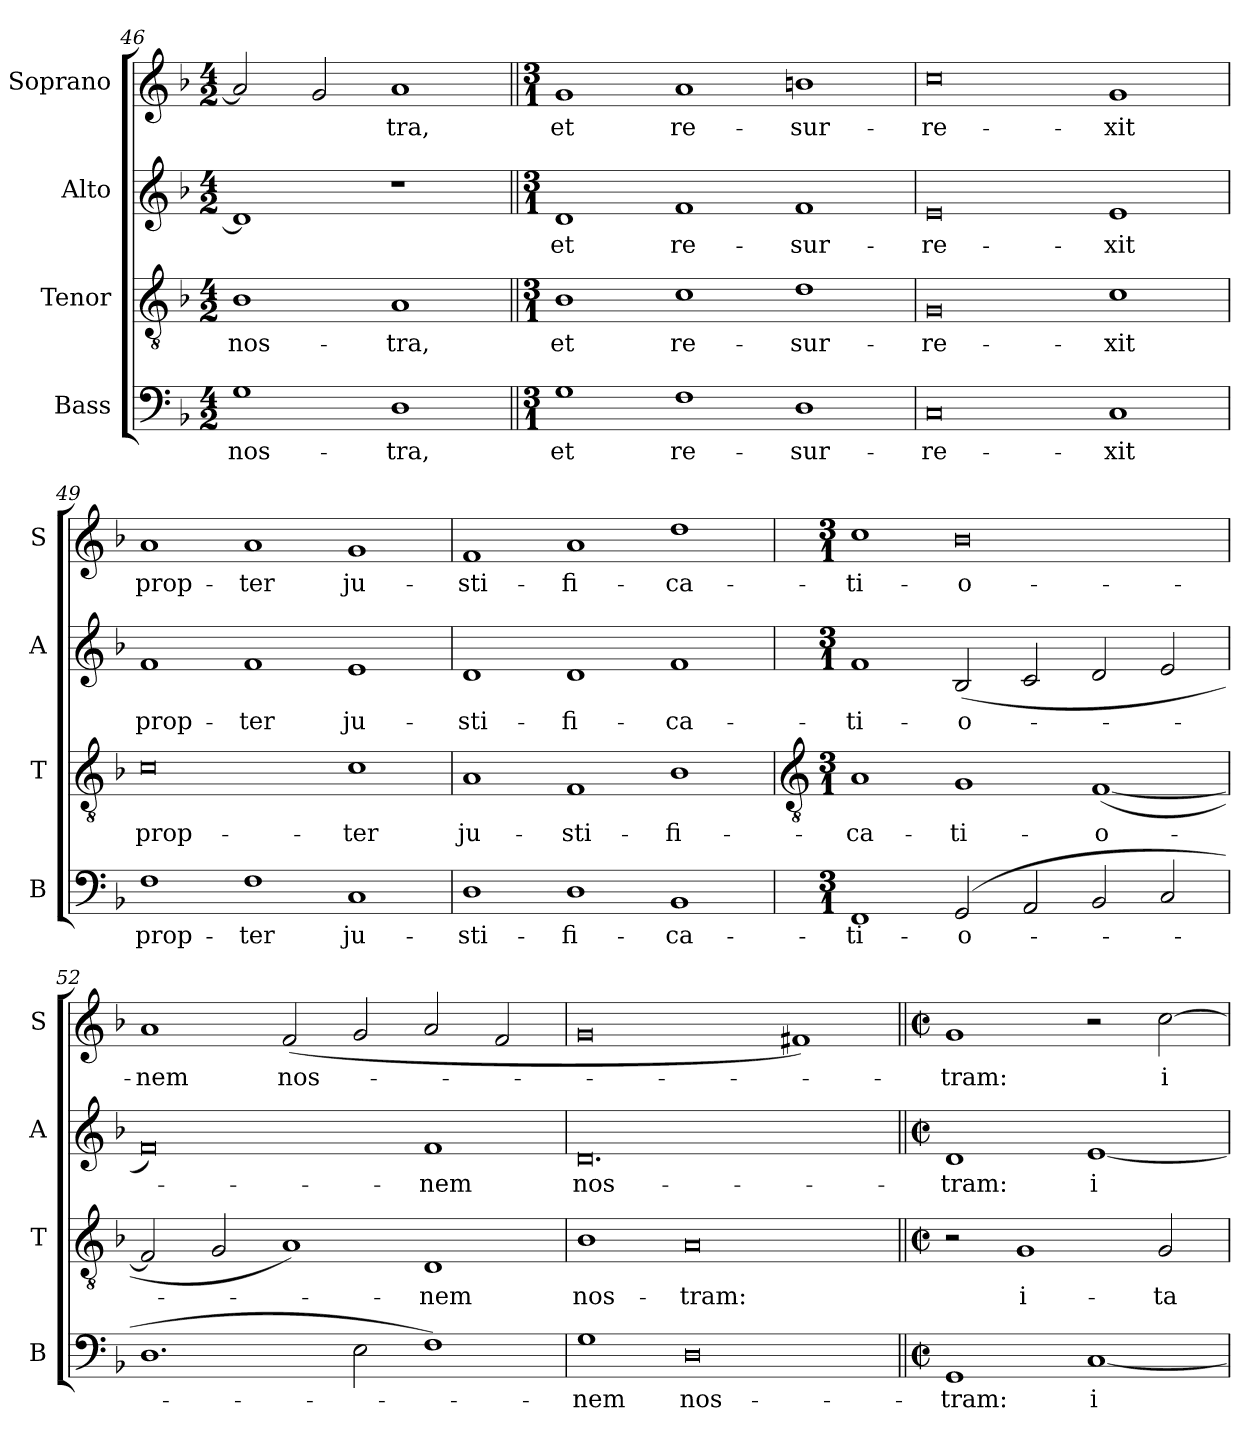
**kern	**text	**kern	**text	**kern	**text	**kern	**text
*part4	*part4	*part3	*part3	*part2	*part2	*part1	*part1
*staff4	*staff4	*staff3	*staff3	*staff2	*staff2	*staff1	*staff1
*I"Bass	*	*I"Tenor	*	*I"Alto	*	*I"Soprano	*
*I'B	*	*I'T	*	*I'A	*	*I'S	*
*clefF4	*	*clefGv2	*	*clefG2	*	*clefG2	*
*k[b-]	*	*k[b-]	*	*k[b-]	*	*k[b-]	*
*F:	*	*F:	*	*F:	*	*F:	*
*M4/2	*	*M4/2	*	*M4/2	*	*M4/2	*
=46	=46	=46	=46	=46	=46	=46	=46
!	!LO:LY:b	!	!LO:LY:b	!	!	!	!
1G	nos-	1B-	nos-	1d]	.	2a]	.
.	.	.	.	.	.	2g	.
!	!LO:LY:b	!	!LO:LY:b	!	!	!	!LO:LY:b
1D	-tra,	1A	-tra,	1r	.	1a	tra,
=47||	=47||	=47||	=47||	=47||	=47||	=47||	=47||
*M3/1	*	*M3/1	*	*M3/1	*	*M3/1	*
!	!LO:LY:b	!	!LO:LY:b	!	!LO:LY:b	!	!LO:LY:b
1G	et	1B-	et	1d	et	1g	et
!	!LO:LY:b	!	!LO:LY:b	!	!LO:LY:b	!	!LO:LY:b
1F	re-	1c	re-	1f	re-	1a	re-
!	!LO:LY:b	!	!LO:LY:b	!	!LO:LY:b	!	!LO:LY:b
1D	-sur-	1d	-sur-	1f	-sur-	1bn	-sur-
=48	=48	=48	=48	=48	=48	=48	=48
!	!LO:LY:b	!	!LO:LY:b	!	!LO:LY:b	!	!LO:LY:b
0C	-re-	0G	-re-	0e	-re-	0cc	-re-
!	!LO:LY:b	!	!LO:LY:b	!	!LO:LY:b	!	!LO:LY:b
1C	-xit	1c	-xit	1e	-xit	1g	-xit
=49	=49	=49	=49	=49	=49	=49	=49
!	!LO:LY:b	!	!LO:LY:b	!	!LO:LY:b	!	!LO:LY:b
1F	prop-	0c	prop-	1f	prop-	1a	prop-
!	!LO:LY:b	!	!	!	!LO:LY:b	!	!LO:LY:b
1F	-ter	.	.	1f	-ter	1a	-ter
!	!LO:LY:b	!	!LO:LY:b	!	!LO:LY:b	!	!LO:LY:b
1C	ju-	1c	-ter	1e	ju-	1g	ju-
=50	=50	=50	=50	=50	=50	=50	=50
!	!LO:LY:b	!	!LO:LY:b	!	!LO:LY:b	!	!LO:LY:b
1D	-sti-	1A	ju-	1d	-sti-	1f	-sti-
!	!LO:LY:b	!	!LO:LY:b	!	!LO:LY:b	!	!LO:LY:b
1D	-fi-	1F	-sti-	1d	-fi-	1a	-fi-
!	!LO:LY:b	!	!LO:LY:b	!	!LO:LY:b	!	!LO:LY:b
1BB-	-ca-	1B-	-fi-	1f	-ca-	1dd	-ca-
!!LO:LB:g=z
=51	=51	=51	=51	=51	=51	=51	=51
*	*	*clefGv2	*	*	*	*	*
*M3/1	*	*M3/1	*	*M3/1	*	*M3/1	*
!	!LO:LY:b	!	!LO:LY:b	!	!LO:LY:b	!	!LO:LY:b
1FF	-ti-	1A	-ca-	1f	-ti-	1cc	-ti-
!	!LO:LY:b	!	!LO:LY:b	!	!LO:LY:b	!	!LO:LY:b
(<2GG	-o-	1G	-ti-	(<2B-	-o-	0b-	-o-
2AA	.	.	.	2c	.	.	.
!	!	!	!LO:LY:b	!	!	!	!
2BB-	.	(<[1F	-o-	2d	.	.	.
2C	.	.	.	2e	.	.	.
=52	=52	=52	=52	=52	=52	=52	=52
!	!	!	!	!	!	!	!LO:LY:b
1.D	.	2F]	.	0f)	.	1a	-nem
.	.	2G	.	.	.	.	.
!	!	!	!	!	!	!	!LO:LY:b
.	.	1A)	.	.	.	(<2f	nos-
2E\	.	.	.	.	.	2g	.
!	!	!	!LO:LY:b	!	!LO:LY:b	!	!
1F/)	.	1D	nem	1f	nem	2a	.
.	.	.	.	.	.	2f	.
=53	=53	=53	=53	=53	=53	=53	=53
!	!LO:LY:b	!	!LO:LY:b	!	!LO:LY:b	!	!
1G	nem	1B-	nos-	0.d	nos-	0g	.
!	!LO:LY:b	!	!LO:LY:b	!	!	!	!
0D	nos-	0A	-tram:	.	.	.	.
.	.	.	.	.	.	1f#X)	.
=54||	=54||	=54||	=54||	=54||	=54||	=54||	=54||
*M4/2	*	*M4/2	*	*M4/2	*	*M4/2	*
*met(c|)	*	*met(c|)	*	*met(c|)	*	*met(c|)	*
!	!LO:LY:b	!	!	!	!LO:LY:b	!	!LO:LY:b
1GG	-tram:	2r	.	1d	-tram:	1g	tram:
!	!	!	!LO:LY:b	!	!	!	!
.	.	1G	i-	.	.	.	.
!	!LO:LY:b	!	!	!	!LO:LY:b	!	!
[1C	i-	.	.	[1e	i-	2r	.
!	!	!	!LO:LY:b	!	!	!	!LO:LY:b
.	.	2G	-ta-	.	.	[2cc	i-
=	=	=	=	=	=	=	=
*-	*-	*-	*-	*-	*-	*-	*-
